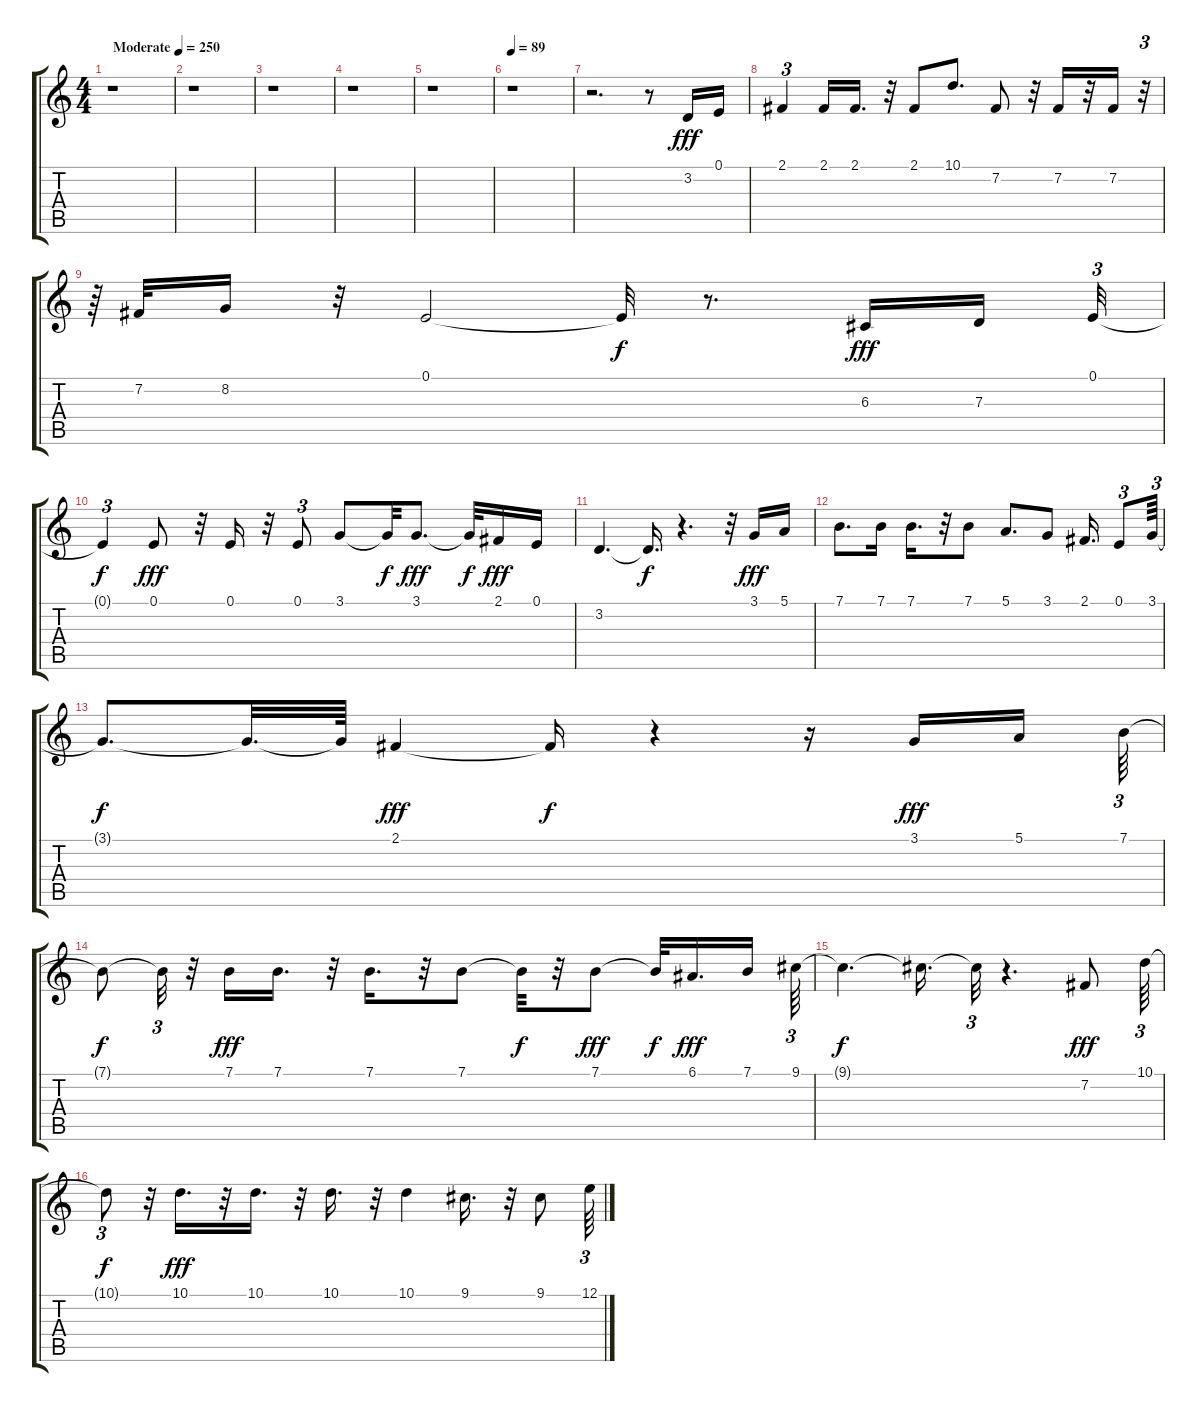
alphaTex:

\track "" {instrument flute}
\staff {score tabs}
\tuning (E4 B3 G3 D3 A2 E2) {hide}
\ts (4 4)
\tempo (250 "Moderate")
\clef g2
\ks c
r.1{dy fff instrument flute} |
r.1 |
r.1 |
r.1 |
r.1 |
\tempo 89
r.1 |
r.2{d} r.8 3.2.16 0.1.16 |
2.1.4{tu (3 2)} 2.1.16 2.1.16{d} r.32 2.1.8 10.1.8{d} 7.2.8 r.32 7.2.16 r.32 7.2.16 r.32{tu (3 2)} |
r.64{tu (3 2)} 7.2.32 8.2.16 r.32 0.1.2 0.1{t}.32{dy f} r.8{d} 6.3.16{dy fff} 7.3.16{beam splitsecondary} 0.1.32{tu (3 2)} |
0.1{t}.4{tu (3 2) dy f} 0.1.8{dy fff} r.32 0.1.16 r.32 0.1.8{tu (3 2)} 3.1.8 3.1{t}.32{dy f} 3.1.8{d dy fff} 3.1{t}.32{dy f} 2.1.16{dy fff} 0.1.16 |
3.2.4{d} 3.2{t}.16{d dy f} r.4{d} r.32 3.1.16{dy fff} 5.1.16 |
7.1.8{d} 7.1.16 7.1.16{d} r.32 7.1.8 5.1.8{d} 3.1.8 2.1.16{d} 0.1.8{tu (3 2)} 3.1.64{tu (3 2)} |
3.1{t}.8{d dy f} 3.1{t}.32{d} 3.1{t}.64 2.1.4{dy fff} 2.1{t}.16{dy f} r.4 r.16 3.1.16{dy fff} 5.1.16 7.1.64{tu (3 2)} |
7.1{t}.8{dy f} 7.1{t}.32{tu (3 2)} r.32 7.1.16{dy fff} 7.1.16{d} r.32 7.1.16{d} r.32 7.1.8 7.1{t}.32{dy f} r.32 7.1.8{dy fff} 7.1{t}.32{dy f} 6.1.16{d dy fff} 7.1.16{beam splitsecondary} 9.1.64{tu (3 2)} |
9.1{t}.4{d dy f} 9.1{t}.16{d} 9.1{t}.32{tu (3 2)} r.4{d} 7.2.8{dy fff} 10.1.64{tu (3 2)} |
10.1{t}.8{tu (3 2) dy f} r.32 10.1.16{d dy fff} r.32 10.1.16{d} r.32 10.1.16{d} r.32 10.1.4 9.1.16{d} r.32 9.1.8 12.1.64{tu (3 2)}
